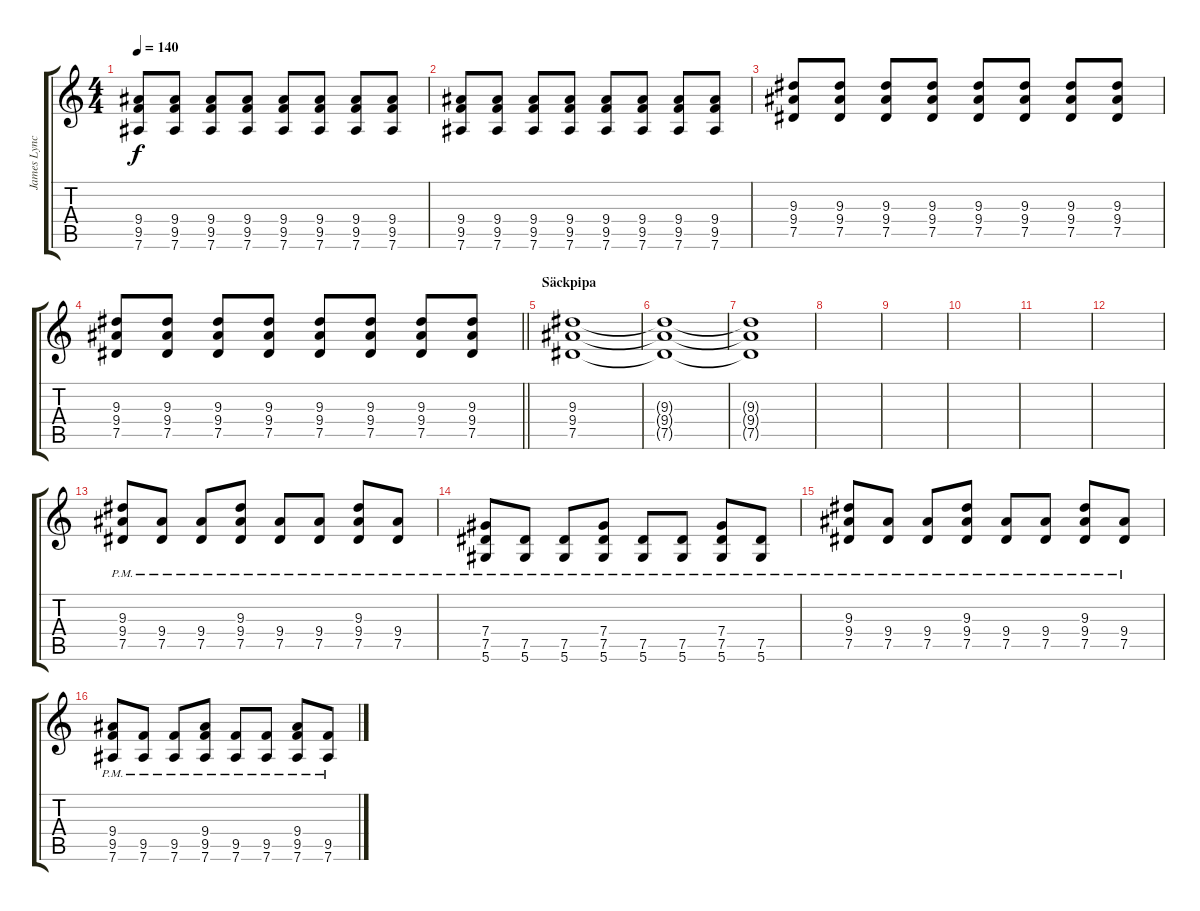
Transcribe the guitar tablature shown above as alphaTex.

\track ("James Lynch" "James Lync") {instrument overdrivenguitar}
\staff {score tabs}
\tuning (Eb4 Bb3 Gb3 Db3 Ab2 Eb2) {hide}
\ts (4 4)
\tempo 140
\clef g2
\ks c
(9.4 9.5 7.6).8{dy f} (9.4 9.5 7.6).8 (9.4 9.5 7.6).8 (9.4 9.5 7.6).8 (9.4 9.5 7.6).8 (9.4 9.5 7.6).8 (9.4 9.5 7.6).8 (9.4 9.5 7.6).8 |
(9.4 9.5 7.6).8 (9.4 9.5 7.6).8 (9.4 9.5 7.6).8 (9.4 9.5 7.6).8 (9.4 9.5 7.6).8 (9.4 9.5 7.6).8 (9.4 9.5 7.6).8 (9.4 9.5 7.6).8 |
(9.3 9.4 7.5).8 (9.3 9.4 7.5).8 (9.3 9.4 7.5).8 (9.3 9.4 7.5).8 (9.3 9.4 7.5).8 (9.3 9.4 7.5).8 (9.3 9.4 7.5).8 (9.3 9.4 7.5).8 |
\barLineRight lightlight
(9.3 9.4 7.5).8 (9.3 9.4 7.5).8 (9.3 9.4 7.5).8 (9.3 9.4 7.5).8 (9.3 9.4 7.5).8 (9.3 9.4 7.5).8 (9.3 9.4 7.5).8 (9.3 9.4 7.5).8 |
\section ("" "Säckpipa")
(9.3 9.4 7.5).1{volume 0} |
(9.3{t} 9.4{t} 7.5{t}).1 |
(9.3{t} 9.4{t} 7.5{t}).1 |
|
|
|
|
|
(9.3 9.4{pm} 7.5{pm}).8{volume 11} (9.4{pm} 7.5{pm}).8 (9.4{pm} 7.5{pm}).8 (9.3 9.4{pm} 7.5{pm}).8 (9.4{pm} 7.5{pm}).8 (9.4{pm} 7.5{pm}).8 (9.3 9.4{pm} 7.5{pm}).8 (9.4{pm} 7.5{pm}).8 |
(7.4 7.5{pm} 5.6{pm}).8 (7.5{pm} 5.6{pm}).8 (7.5{pm} 5.6{pm}).8 (7.4 7.5{pm} 5.6{pm}).8 (7.5{pm} 5.6{pm}).8 (7.5{pm} 5.6{pm}).8 (7.4 7.5{pm} 5.6{pm}).8 (7.5{pm} 5.6{pm}).8 |
(9.3 9.4{pm} 7.5{pm}).8 (9.4{pm} 7.5{pm}).8 (9.4{pm} 7.5{pm}).8 (9.3 9.4{pm} 7.5{pm}).8 (9.4{pm} 7.5{pm}).8 (9.4{pm} 7.5{pm}).8 (9.3 9.4{pm} 7.5{pm}).8 (9.4{pm} 7.5{pm}).8 |
(9.4 9.5{pm} 7.6{pm}).8 (9.5{pm} 7.6{pm}).8 (9.5{pm} 7.6{pm}).8 (9.4 9.5{pm} 7.6{pm}).8 (9.5{pm} 7.6{pm}).8 (9.5{pm} 7.6{pm}).8 (9.4 9.5{pm} 7.6{pm}).8 (9.5{pm} 7.6{pm}).8
